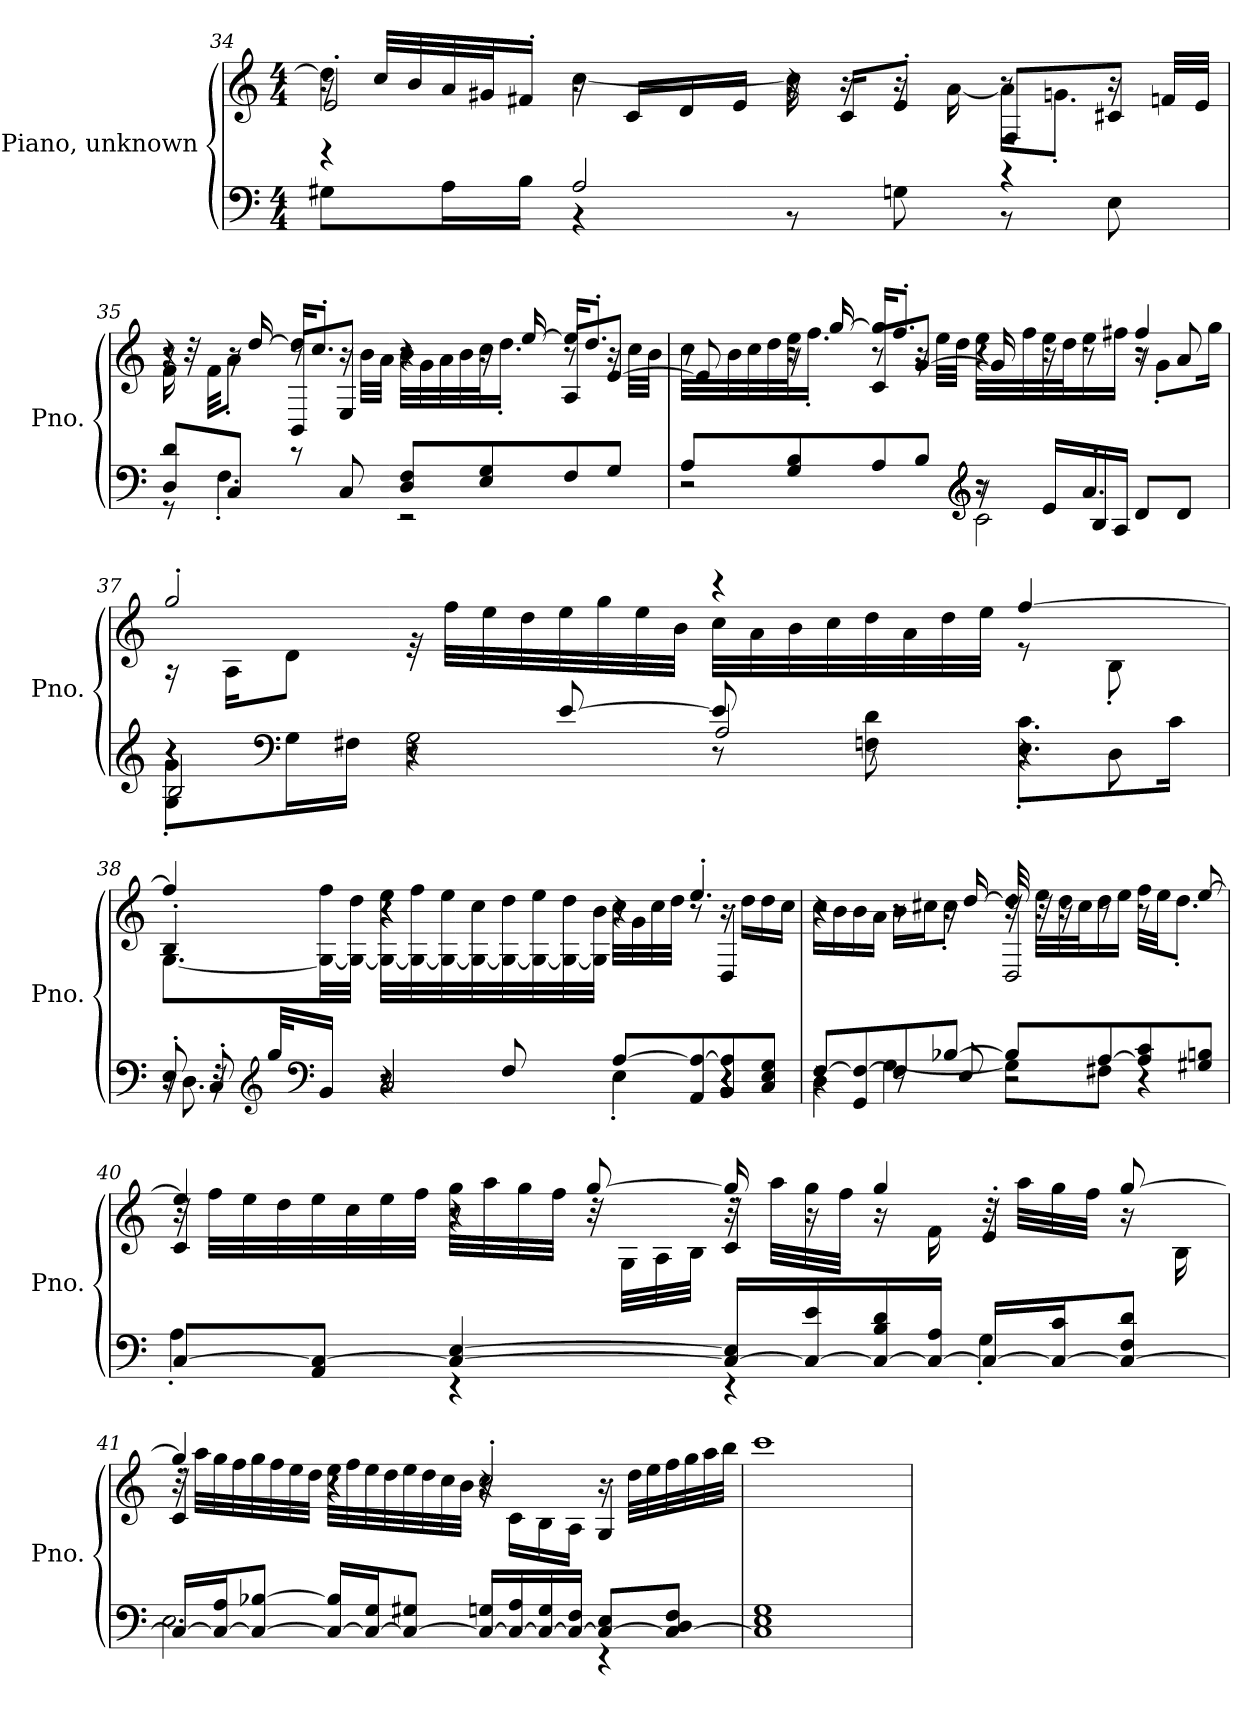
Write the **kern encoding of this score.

**kern	**kern
*part1	*part1
*staff2	*staff1
*I"Piano, unknown	*
*I'Pno.	*
!!LO:LB:g=z
*clefF4	*clefG2
*k[]	*k[]
*M4/4	*M4/4
=34	=34
*^	*^
*	*	*	*^
4r	8G#X\L	16r	4dd\]	2e'/
.	.	32cc/LLL	.	.
.	.	32b/	.	.
.	16A\L	32a/	.	.
.	.	32g#X/J	.	.
.	16B\JJ	16f#X'/JJ	.	.
2A/	4r	16r	[4cc\	.
.	.	16c/LL	.	.
.	.	16d/	.	.
.	.	16e/JJ	.	.
.	8r	16r	16cc\]	4r
.	.	16c/KL	16r	.
.	8Gn\	8e'/J	16r	.
.	.	.	[16a\	.
4r	8r	8r	16a\KL]	8F/L
.	.	.	8.gn'\J	.
.	8E\	16r	.	8c#X/J
.	.	32fn/LLL	.	.
.	.	32e/JJJ	.	.
!!LO:LB:g=z	!!	!!
=35	=35	=35	=35	=35
8D/ 8d/L	8r	8r	16f\	4r
.	.	.	32r	.
.	.	.	32f\KKL	.
8C/J	4.F'\	16r	8a'\J	.
.	.	[16dd/	.	.
8r	.	16dd/KL]	8r	8BB/L
.	.	8.cc'/J	.	.
8C/	.	.	16r	8E/J
.	.	.	32b\LLL	.
.	.	.	32a\JJJ	.
8D/ 8F/L	2r	8r	32b\LLL	4r
.	.	.	32g\	.
.	.	.	32a\	.
.	.	.	32b\	.
8E/ 8G/	.	16r	32cc\J	.
.	.	.	16.dd'\JJ	.
.	.	[16ee/	.	.
8F/	.	16ee/KL]	8r	8A/L
.	.	8.dd'/J	.	.
8G/J	.	.	16r	[8e/J
.	.	.	32cc\LLL	.
.	.	.	32b\JJJ	.
!!LO:LB:g=z	!!	!!
=36	=36	=36	=36	=36
*	*^	*	*	*
2r	2r	8A/L	8r	32cc\LLL	8e/]
.	.	.	.	32b\	.
.	.	.	.	32cc\	.
.	.	.	.	32dd\	.
.	.	8G/ 8B/	16r	32ee\J	8r
.	.	.	.	16.ff'\JJ	.
.	.	.	[16gg/	.	.
.	.	8A/	16gg/KL]	8r	8c/L
.	.	.	8.ff'/J	.	.
.	.	8B/J	.	16r	[8g/J
.	.	.	.	32ee\LLL	.
.	.	.	.	32dd\JJJ	.
*clefG2	*	*	*	*	*
8r	2c\	16r	4r	32ee\LLL	16g/]
.	.	.	.	32ff\	.
.	.	16e/LL	.	32ee\	16r
.	.	.	.	32dd\J	.
4.a'/	.	16B/	.	16ee\	8r
.	.	16A/JJ	.	16ff#X\JJ	.
.	.	8d/L	4ff#/	16r	8r
.	.	.	.	8g'\L	.
.	.	8d/J	.	.	8a/
.	.	.	.	16gg\Jk	.
*	*	*	*	*v	*v
!!LO:PB:g=z
=37	=37	=37	=37	=37
*	*	*^	*	*
4r	8G\' 8g\'L	2B/	4r	2gg'/	16r
.	.	.	.	.	16A\KL
*clefF4	*	*	*	*	*
.	16G\L	.	.	.	8d\J
.	16F#X\JJ	.	.	.	.
8r	4r	.	2G\	.	32r
.	.	.	.	.	32ff\LLL
.	.	.	.	.	32ee\
.	.	.	.	.	32dd\
[8e/	.	.	.	.	32ee\
.	.	.	.	.	32gg\
.	.	.	.	.	32ee\
.	.	.	.	.	32b\JJJ
8e/]	8r	2A/	.	4r	32cc\LLL
.	.	.	.	.	32a\
.	.	.	.	.	32b\
.	.	.	.	.	32cc\
8r	8Fn\ 8d\	.	.	.	32dd\
.	.	.	.	.	32a\
.	.	.	.	.	32dd\
.	.	.	.	.	32ee\JJJ
4r	8.E\' 8.c\'L	.	8r	[4ff/	8r
.	.	.	8D\	.	8B'\
.	16c\Jk	.	.	.	.
*	*	*v	*v	*	*
!!LO:LB:g=z
=38	=38	=38	=38	=38
*	*	*	*	*^
8E'/	16r	8r	4ff/]	[8.G\L	4B'/
.	8.D\	.	.	.	.
32r	.	8C'/	.	.	.
*clefG2	*	*	*	*	*
32gg/KLL	.	.	.	.	.
*clefF4	*	*	*	*	*
16BB/JJ	.	.	.	32G\_ 32ff\LL	.
.	.	.	.	32G\_ 32dd\JJJ	.
8r	4r	2C/	4r	32G\_ 32ee\LLL	4r
.	.	.	.	32G\_ 32ff\	.
.	.	.	.	32G\_ 32ee\	.
.	.	.	.	32G\_ 32cc\	.
8F/	.	.	.	32G\_ 32dd\	.
.	.	.	.	32G\_ 32ee\	.
.	.	.	.	32G\_ 32dd\	.
.	.	.	.	32G\] 32b\JJJ	.
[8A/L	4E'\	.	8r	32cc\LLL	4r
.	.	.	.	32g\	.
.	.	.	.	32cc\	.
.	.	.	.	32dd\JJJ	.
8AA/ 8A/_	.	.	4.ee'/	8r	.
8BB/ 8A/]	4r	4r	.	16r	4D'/
.	.	.	.	16dd\LL	.
8C/ 8E/ 8G/J	.	.	.	16dd\	.
.	.	.	.	16cc\JJ	.
!!LO:LB:g=z	!!	!!
=39	=39	=39	=39	=39	=39
[8F/L	4D\	4r	4r	16cc\LL	2r
.	.	.	.	16b\	.
8GG/ 8F/_	.	.	.	16b\	.
.	.	.	.	16a\JJ	.
8F/]	[4G\	8r	8r	16b\LL	.
.	.	.	.	16cc#X\J	.
[8B-X/J	.	8E/	16r	8cc#'\J	.
.	.	.	[16dd/	.	.
8B-/L]	8G\L]	2r	32dd/]	32r	2D/
.	.	.	32r	32ee\LLL	.
.	.	.	16r	32dd\	.
.	.	.	.	32cc#\J	.
[8A/	8F#X\J	.	8r	16dd\	.
.	.	.	.	16ee\JJ	.
8A/] 8c/	4r	.	8r	32ff\LLL	.
.	.	.	.	32ee\JJ	.
.	.	.	.	8.dd'\J	.
8G#X/ 8Bn/J	.	.	[8ee/	.	.
*	*v	*v	*	*	*
!!LO:LB:g=z	!!	!!
=40	=40	=40	=40	=40
[8C/L	4A'\	4ee/]	32r	4c'/
.	.	.	32ff\LLL	.
.	.	.	32ee\	.
.	.	.	32dd\	.
8AA/ 8C/_J	.	.	32ee\	.
.	.	.	32cc\	.
.	.	.	32ee\	.
.	.	.	32ff\JJJ	.
4C/_ [4E/	4r	8r	32gg\LLL	4r
.	.	.	32aa\	.
.	.	.	32gg\	.
.	.	.	32ff\JJJ	.
.	.	[8gg/	32r	.
.	.	.	32G\LLL	.
.	.	.	32A\	.
.	.	.	32B\JJJ	.
16C/_ 16E/]LL	4r	16gg/]	32r	4c'/
.	.	.	32aa\LLL	.
16C/_ 16e/	.	16r	32gg\	.
.	.	.	32ff\JJJ	.
16C/_ 16B/ 16d/	.	4gg/	16r	.
16C/_ 16A/JJ	.	.	16f\	.
16C/LL_	4G'\	.	32r	4e'/
.	.	.	32aa\LLL	.
16C/_ 16c/J	.	.	32gg\	.
.	.	.	32ff\JJJ	.
8C/_ 8F/ 8d/J	.	[8gg/	16r	.
.	.	.	16B\	.
!!LO:LB:g=z	!!	!!
=41	=41	=41	=41	=41
16C/LL_	2.E\	4gg/]	32r	4c'/
.	.	.	32aa\LLL	.
16C/_ 16A/J	.	.	32gg\	.
.	.	.	32ff\	.
8C/_ [8B-X/J	.	.	32gg\	.
.	.	.	32ff\	.
.	.	.	32ee\	.
.	.	.	32dd\JJJ	.
16C/_ 16B-/]LL	.	4r	32ee\LLL	4r
.	.	.	32ff\	.
16C/_ 16G/J	.	.	32ee\	.
.	.	.	32dd\	.
8C/_ 8G#X/J	.	.	32ee\	.
.	.	.	32dd\	.
.	.	.	32cc\	.
.	.	.	32b\JJJ	.
16C/_ 16Gn/LL	.	2cc'/	16r	4r
16C/_ 16A/	.	.	16c\LL	.
16C/_ 16G/	.	.	16B\	.
16C/_ 16F/JJ	.	.	16A\JJ	.
8C/_ 8E/L	4r	.	16r	4G'/
.	.	.	32dd\LLL	.
.	.	.	32ee\	.
8C/_ 8D/ 8F/J	.	.	32ff\	.
.	.	.	32gg\	.
.	.	.	32aa\	.
.	.	.	32bb\JJJ	.
*v	*v	*	*	*
*	*v	*v	*v
=42	=42
1C] 1E 1G	1ccc
=	=
*-	*-
